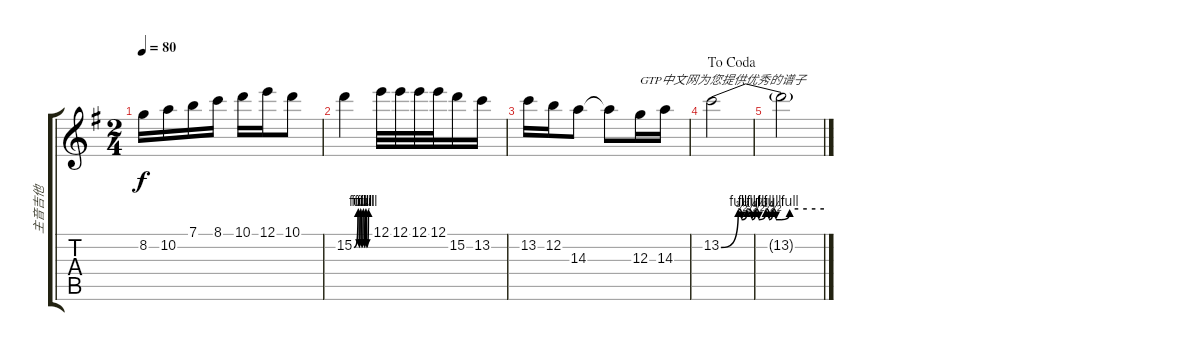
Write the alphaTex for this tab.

\track ("主音吉他" "主音吉他") {instrument electricguitarjazz}
\staff {score tabs}
\tuning (E4 B3 G3 D3 A2 E2) {hide}
\ts (2 4)
\tempo 80
\clef g2
\ks g
8.2.16{dy f} 10.2.16 7.1.16 8.1.16 10.1.16 12.1.16 10.1.8 |
15.2{be (custom 0 0 15 4 20 0 24 4 30 0 35 4 40 0 45 4 49 0 56 4 60 4)}.4 12.1.32 12.1.32 12.1.32 12.1.32 15.2.16 13.2.16 |
13.2.16 12.2.16 14.3.8 14.3{t}.8 12.3.16{txt "GTP中文网为您提供优秀的谱子"} 14.3.16 |
\jump dacoda
13.2{be (custom 0 0 10 4 12 2 15 4 18 2 20 4 22 2 26 4 28 2 30 4 32 2 35 2 40 4 45 4 50 4 55 4 60 4)}.2 |
13.2{t}.2
